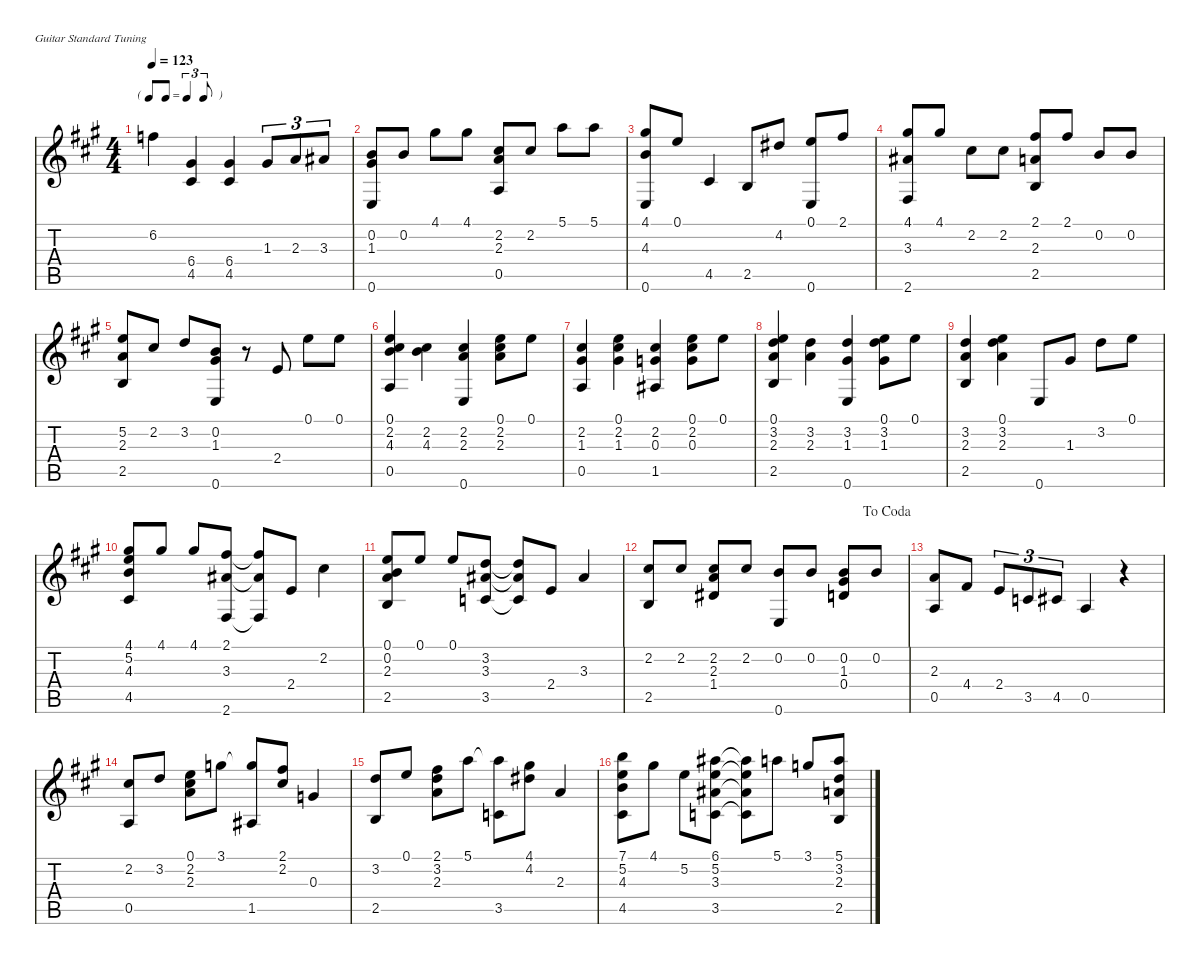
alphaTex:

\defaultSystemsLayout 4
\hideDynamics
\bracketExtendMode nobrackets
\singleTrackTrackNamePolicy hidden
\multiTrackTrackNamePolicy hidden
\firstSystemTrackNameOrientation horizontal
\otherSystemsTrackNameOrientation horizontal
\extendBarLines
\chordDiagramsInScore
\track ("Guitarra" "n.guit.") {instrument acousticguitarnylon}
\staff {score tabs}
\tuning (E4 B3 G3 D3 A2 E2)
\ts (4 4)
\tf triplet8th
\tempo 123
\clef g2
\ks a
6.2{acc forcenatural}.4{dy mf beam Down} (6.4{acc #} 4.5{acc #}).4{beam Up} (6.4{acc #} 4.5{acc #}).4{beam Up} 1.3{acc #}.8{tu (3 2) beam Up} 2.3{acc forcenatural}.8{tu (3 2) beam Up} 3.3{acc #}.8{tu (3 2) beam Up} |
(0.2{acc forcenatural} 1.3{acc #} 0.6{acc forcenatural}).8{beam Up} 0.2{acc forcenatural}.8{beam Up} 4.1{acc #}.8{beam Down} 4.1{acc #}.8{beam Down} (2.2{acc #} 2.3{acc forcenatural} 0.5{acc forcenatural}).8{beam Up} 2.2{acc #}.8{beam Up} 5.1{acc forcenatural}.8{beam Down} 5.1{acc forcenatural}.8{beam Down} |
(4.1{acc #} 4.3{acc forcenatural} 0.6{acc forcenatural}).8{beam Up} 0.1{acc forcenatural}.8{beam Up} 4.5{acc #}.4{beam Up} 2.5{acc forcenatural}.8{beam Up} 4.2{acc #}.8{beam Up} (0.1{acc forcenatural} 0.6{acc forcenatural}).8{beam Up} 2.1{acc #}.8{beam Up} |
(4.1{acc #} 3.3{acc #} 2.6{acc #}).8{beam Up} 4.1{acc #}.8{beam Up} 2.2{acc #}.8{beam Down} 2.2{acc #}.8{beam Down} (2.1{acc #} 2.3{acc forcenatural} 2.5{acc forcenatural}).8{beam Up} 2.1{acc #}.8{beam Up} 0.2{acc forcenatural}.8{beam Up} 0.2{acc forcenatural}.8{beam Up} |
(5.2{acc forcenatural} 2.3{acc forcenatural} 2.5{acc forcenatural}).8{beam Up} 2.2{acc #}.8{beam Up} 3.2{acc forcenatural}.8{beam Up} (0.2{acc forcenatural} 1.3{acc #} 0.6{acc forcenatural}).8{beam Up} r.8{beam Up} 2.4{acc forcenatural}.8{beam Up} 0.1{acc forcenatural}.8{beam Down} 0.1{acc forcenatural}.8{beam Down} |
(0.1{acc forcenatural} 2.2{acc #} 4.3{acc forcenatural} 0.5{acc forcenatural}).4{beam Up} (2.2{acc #} 4.3{acc forcenatural}).4{beam Down} (2.2{acc #} 2.3{acc forcenatural} 0.6{acc forcenatural}).4{beam Up} (0.1{acc forcenatural} 2.2{acc #} 2.3{acc forcenatural}).8{beam Down} 0.1{acc forcenatural}.8{beam Down} |
(2.2{acc #} 1.3{acc #} 0.5{acc forcenatural}).4{beam Up} (0.1{acc forcenatural} 2.2{acc #} 1.3{acc #}).4{beam Down} (2.2{acc #} 0.3{acc forcenatural} 1.5{acc #}).4{beam Up} (0.1{acc forcenatural} 2.2{acc #} 0.3{acc forcenatural}).8{beam Down} 0.1{acc forcenatural}.8{beam Down} |
(0.1{acc forcenatural} 3.2{acc forcenatural} 2.3{acc forcenatural} 2.5{acc forcenatural}).4{beam Up} (3.2{acc forcenatural} 2.3{acc forcenatural}).4{beam Down} (3.2{acc forcenatural} 1.3{acc #} 0.6{acc forcenatural}).4{beam Up} (0.1{acc forcenatural} 3.2{acc forcenatural} 1.3{acc #}).8{beam Down} 0.1{acc forcenatural}.8{beam Down} |
(3.2{acc forcenatural} 2.3{acc forcenatural} 2.5{acc forcenatural}).4{beam Up} (0.1{acc forcenatural} 3.2{acc forcenatural} 2.3{acc forcenatural}).4{beam Down} 0.6{acc forcenatural}.8{beam Up} 1.3{acc #}.8{beam Up} 3.2{acc forcenatural}.8{beam Down} 0.1{acc forcenatural}.8{beam Down} |
(4.1{acc #} 5.2{acc forcenatural} 4.3{acc forcenatural} 4.5{acc #}).8{beam Up} 4.1{acc #}.8{beam Up} 4.1{acc #}.8{beam Up} (2.1{acc #} 2.6{acc #} 3.3{acc #}).8{beam Up} (2.6{t acc #} 2.1{t acc #} 3.3{t acc #}).8{beam Up} 2.4{acc forcenatural}.8{beam Up} 2.2{acc #}.4{beam Down} |
(0.1{acc forcenatural} 0.2{acc forcenatural} 2.3{acc forcenatural} 2.5{acc forcenatural}).8{beam Up} 0.1{acc forcenatural}.8{beam Up} 0.1{acc forcenatural}.8{beam Up} (3.2{acc forcenatural} 3.3{acc #} 3.5{acc forcenatural}).8{beam Up} (3.5{t acc forcenatural} 3.3{t acc #} 3.2{t acc forcenatural}).8{beam Up} 2.4{acc forcenatural}.8{beam Up} 3.3{acc #}.4{beam Up} |
\jump dacoda
(2.2{acc #} 2.5{acc forcenatural}).8{beam Up} 2.2{acc #}.8{beam Up} (2.2{acc #} 2.3{acc forcenatural} 1.4{acc #}).8{beam Up} 2.2{acc #}.8{beam Up} (0.2{acc forcenatural} 0.6{acc forcenatural}).8{beam Up} 0.2{acc forcenatural}.8{beam Up} (0.2{acc forcenatural} 1.3{acc #} 0.4{acc forcenatural}).8{beam Up} 0.2{acc forcenatural}.8{beam Up} |
(2.3{acc forcenatural} 0.5{acc forcenatural}).8{beam Up} 4.4{acc #}.8{beam Up} 2.4{acc forcenatural}.8{tu (3 2) beam Up} 3.5{acc forcenatural}.8{tu (3 2) beam Up} 4.5{acc #}.8{tu (3 2) beam Up} 0.5{acc forcenatural}.4{beam Up} r.4{beam Up} |
(2.2{acc #} 0.5{acc forcenatural}).8{beam Up} 3.2{acc forcenatural}.8{beam Up} (0.1{acc forcenatural} 2.2{acc #} 2.3{acc forcenatural}).8{beam Down} 3.1{acc forcenatural}.8{beam Down} (3.1{t acc forcenatural} 1.5{acc #}).8{beam Up} (2.1{acc #} 2.2{acc #}).8{beam Up} 0.3{acc forcenatural}.4{beam Up} |
(3.2{acc forcenatural} 2.5{acc forcenatural}).8{beam Up} 0.1{acc forcenatural}.8{beam Up} (2.1{acc #} 3.2{acc forcenatural} 2.3{acc forcenatural}).8{beam Down} 5.1{acc forcenatural}.8{beam Down} (5.1{t acc forcenatural} 3.5{acc forcenatural}).8{beam Down} (4.1{acc #} 4.2{acc #}).8{beam Down} 2.3{acc forcenatural}.4{beam Up} |
(7.1{acc forcenatural} 5.2{acc forcenatural} 4.3{acc forcenatural} 4.5{acc #}).8{beam Down} 4.1{acc #}.8{beam Down} 5.2{acc forcenatural}.8{beam Down} (6.1{acc #} 5.2{acc forcenatural} 3.3{acc #} 3.5{acc forcenatural}).8{beam Down} (3.5{t acc forcenatural} 3.3{t acc #} 5.2{t acc forcenatural} 6.1{t acc #}).8{beam Down} 5.1{acc forcenatural}.8{beam Down} 3.1{acc forcenatural}.8{beam Up} (5.1{acc forcenatural} 3.2{acc forcenatural} 2.3{acc forcenatural} 2.5{acc forcenatural}).8{beam Up}
